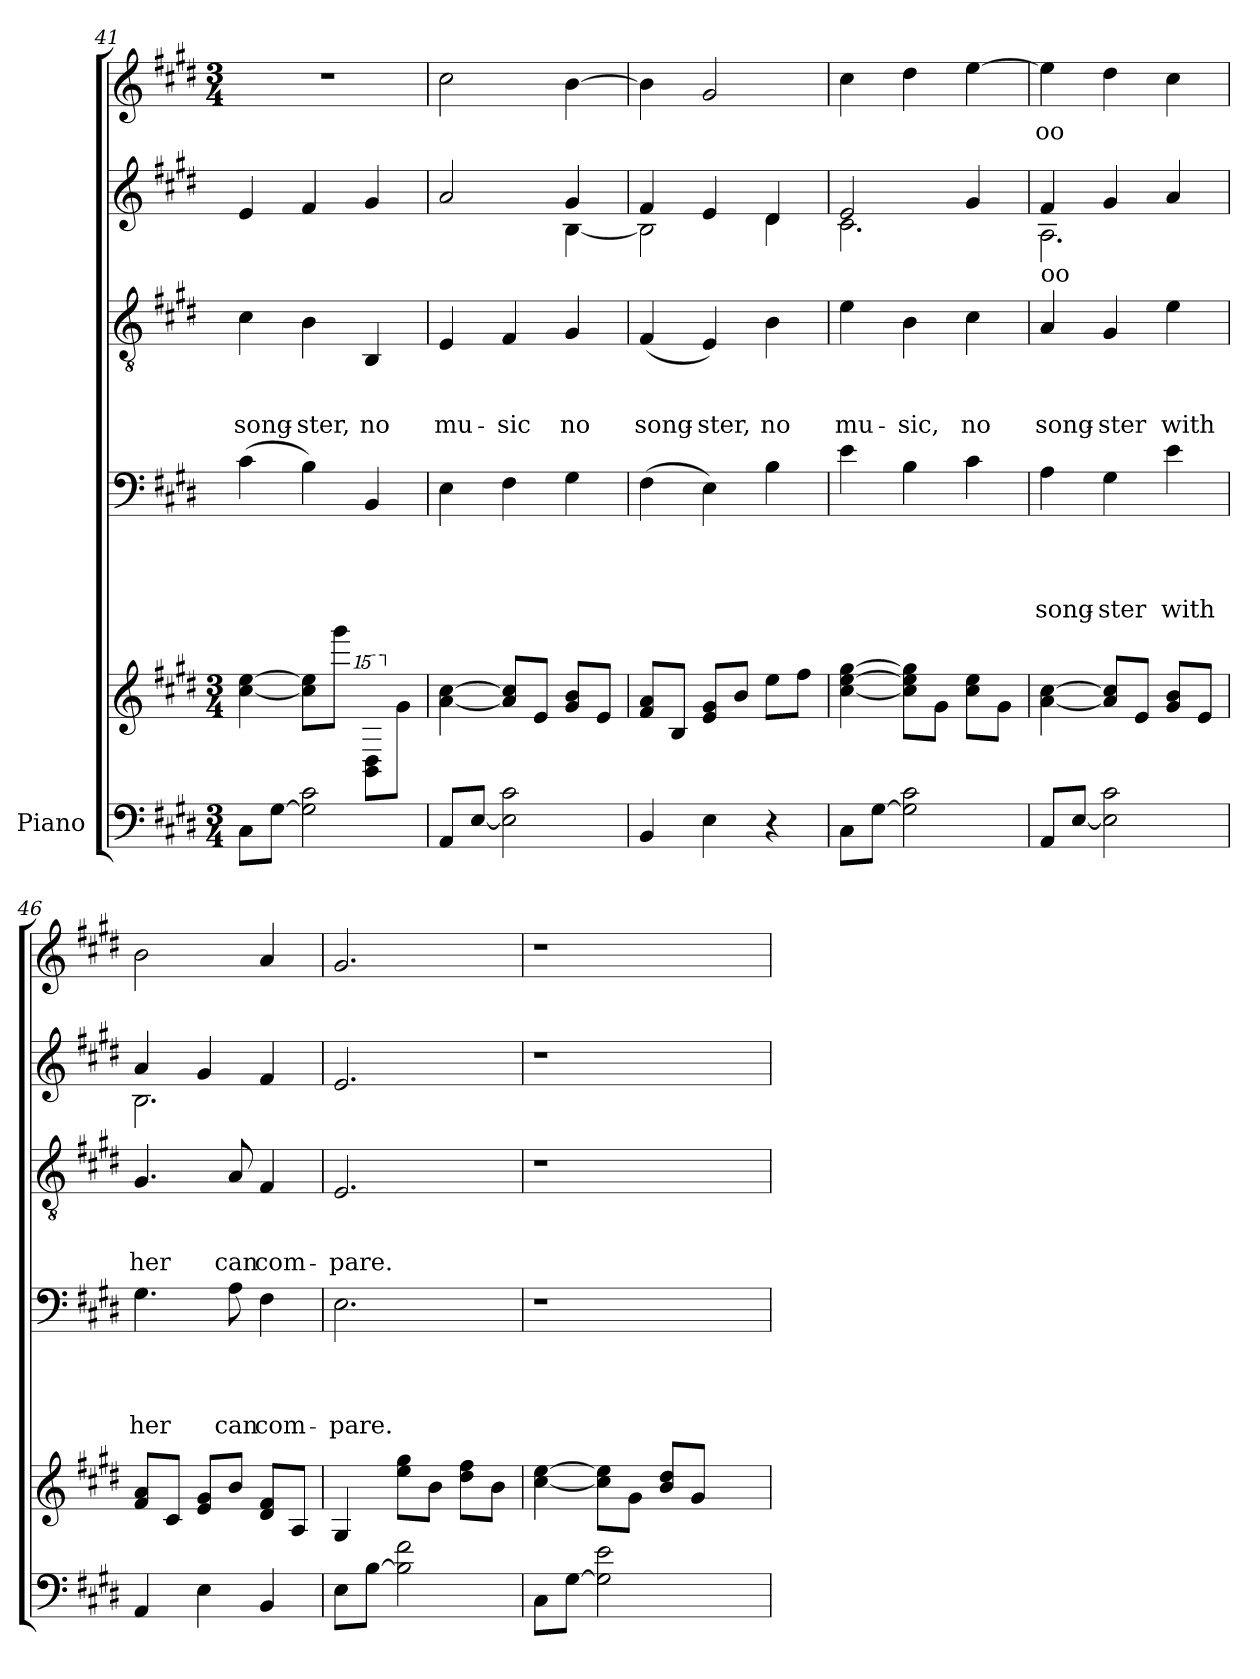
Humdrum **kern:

**kern	**kern	**kern	**text	**text	**text	**text	**kern	**text	**text	**text	**kern	**kern	**text
*part5	*part5	*part4	*part4	*part4	*part4	*part4	*part3	*part3	*part3	*part3	*part2	*part1	*part1
*staff6	*staff5	*staff4	*staff4	*staff4	*staff4	*staff4	*staff3	*staff3	*staff3	*staff3	*staff2	*staff1	*staff1
*I"Piano	*	*	*	*	*	*	*	*	*	*	*	*	*
*clefF4	*clefG2	*clefF4	*	*	*	*	*clefGv2	*	*	*	*clefG2	*clefG2	*
*k[f#c#g#d#]	*k[f#c#g#d#]	*k[f#c#g#d#]	*	*	*	*	*k[f#c#g#d#]	*	*	*	*k[f#c#g#d#]	*k[f#c#g#d#]	*
*E:	*E:	*E:	*	*	*	*	*E:	*	*	*	*E:	*E:	*
*M3/4	*M3/4	*	*	*	*	*	*	*	*	*	*	*M3/4	*
=41	=41	=41	=41	=41	=41	=41	=41	=41	=41	=41	=41	=41	=41
!	!	!	!	!	!	!	!	!	!	!LO:LY:b	!	!LO:N:vis=1	!
8C#\L	[<4cc#\ [>4ee\	(>4c#\	.	.	.	.	4c#\	.	.	song-	4e/	2.r	.
[>8G#\J	.	.	.	.	.	.	.	.	.	.	.	.	.
!	!	!	!	!	!	!	!	!	!	!LO:LY:b	!	!	!
2G#\] 2c#\	8cc#\] 8ee\]L	4B\)	.	.	.	.	4B\	.	.	-ster,	4f#/	.	.
.	8ggg#\J	.	.	.	.	.	.	.	.	.	.	.	.
*	*15ma	*	*	*	*	*	*	*	*	*	*	*	*
!	!	!	!	!	!	!	!	!	!	!LO:LY:b	!	!	!
.	8b\ 8dd#\L	4BB/	.	.	.	.	4BB/	.	.	no	4g#/	.	.
*	*X15ma	*	*	*	*	*	*	*	*	*	*	*	*
.	8g#\J	.	.	.	.	.	.	.	.	.	.	.	.
=42	=42	=42	=42	=42	=42	=42	=42	=42	=42	=42	=42	=42	=42
!	!	!	!	!	!	!	!	!	!	!LO:LY:b	!	!	!
*	*	*	*	*	*	*	*	*	*	*	*^	*	*
8AA/L	[<4a\ [>4cc#\	4E\	.	.	.	.	4E/	.	.	mu-	2a/	2ryy	2cc#\	.
[<8E/J	.	.	.	.	.	.	.	.	.	.	.	.	.	.
!	!	!	!	!	!	!	!	!	!	!LO:LY:b	!	!	!	!
2E\] 2c#\	8a/] 8cc#/]L	4F#\	.	.	.	.	4F#/	.	.	-sic	.	.	.	.
.	8e/J	.	.	.	.	.	.	.	.	.	.	.	.	.
!	!	!	!	!	!	!	!	!	!	!LO:LY:b	!	!	!	!
.	8g#/ 8b/L	4G#\	.	.	.	.	4G#/	.	.	no	4g#/	[<4B\	[>4b\	.
.	8e/J	.	.	.	.	.	.	.	.	.	.	.	.	.
=43	=43	=43	=43	=43	=43	=43	=43	=43	=43	=43	=43	=43	=43	=43
!	!	!	!	!	!	!	!	!	!	!LO:LY:b	!	!	!	!
4BB/	8f#/ 8a/L	(>4F#\	.	.	.	.	(<4F#/	.	.	song-	4f#/	2B\]	4b\]	.
.	8B/J	.	.	.	.	.	.	.	.	.	.	.	.	.
!	!	!	!	!	!	!	!	!	!	!LO:LY:b:rj	!	!	!	!
4E\	8e/ 8g#/L	4E\)	.	.	.	.	4E/)	.	.	-ster,	4e/	.	2g#/	.
.	8b/J	.	.	.	.	.	.	.	.	.	.	.	.	.
!	!	!	!	!	!	!	!	!	!	!LO:LY:b	!	!	!	!
4r	8ee\L	4B\	.	.	.	.	4B\	.	.	no	4d#/	4d#\	.	.
.	8ff#\J	.	.	.	.	.	.	.	.	.	.	.	.	.
=44	=44	=44	=44	=44	=44	=44	=44	=44	=44	=44	=44	=44	=44	=44
!	!	!	!	!	!	!	!	!	!	!LO:LY:b	!	!	!	!
8C#\L	[<4cc#\ [>4ee\ [>4gg#\	4e\	.	.	.	.	4e\	.	.	mu-	2e/	2.c#\	4cc#\	.
[>8G#\J	.	.	.	.	.	.	.	.	.	.	.	.	.	.
!	!	!	!	!	!	!	!	!	!	!LO:LY:b	!	!	!	!
2G#\] 2c#\	8cc#\] 8ee\] 8gg#\]L	4B\	.	.	.	.	4B\	.	.	-sic,	.	.	4dd#\	.
.	8g#\J	.	.	.	.	.	.	.	.	.	.	.	.	.
!	!	!	!	!	!	!	!	!	!	!LO:LY:b	!	!	!	!
.	8cc#\ 8ee\L	4c#\	.	.	.	.	4c#\	.	.	no	4g#/	.	[<4ee\	.
.	8g#\J	.	.	.	.	.	.	.	.	.	.	.	.	.
!!LO:LB:g=z
=45	=45	=45	=45	=45	=45	=45	=45	=45	=45	=45	=45	=45	=45	=45
!	!	!	!	!	!	!	!LO:TX:a:t=oo	!	!	!	!	!	!	!
!	!	!	!	!	!	!LO:LY:b	!	!	!	!LO:LY:b	!	!	!	!LO:LY:b
8AA/L	[<4a\ [>4cc#\	4A\	.	.	.	song-	4A/	.	.	song-	4f#/	2.A\	4ee\]	oo
[<8E/J	.	.	.	.	.	.	.	.	.	.	.	.	.	.
!	!	!	!	!	!	!LO:LY:b:rj	!	!	!	!LO:LY:b:rj	!	!	!	!
2E\] 2c#\	8a/] 8cc#/]L	4G#\	.	.	.	-ster	4G#/	.	.	-ster	4g#/	.	4dd#\	.
.	8e/J	.	.	.	.	.	.	.	.	.	.	.	.	.
!	!	!	!	!	!	!LO:LY:b	!	!	!	!LO:LY:b	!	!	!	!
.	8g#/ 8b/L	4e\	.	.	.	with	4e\	.	.	with	4a/	.	4cc#\	.
.	8e/J	.	.	.	.	.	.	.	.	.	.	.	.	.
=46	=46	=46	=46	=46	=46	=46	=46	=46	=46	=46	=46	=46	=46	=46
!	!	!	!	!	!	!LO:LY:b	!	!	!	!LO:LY:b	!	!	!	!
4AA/	8f#/ 8a/L	4.G#\	.	.	.	her	4.G#/	.	.	her	4a/	2.B\	2b\	.
.	8c#/J	.	.	.	.	.	.	.	.	.	.	.	.	.
4E\	8e/ 8g#/L	.	.	.	.	.	.	.	.	.	4g#/	.	.	.
!	!	!	!	!	!	!LO:LY:b	!	!	!	!LO:LY:b	!	!	!	!
.	8b/J	8A\	.	.	.	can	8A/	.	.	can	.	.	.	.
!	!	!	!	!	!	!LO:LY:b	!	!	!	!LO:LY:b	!	!	!	!
4BB/	8d#/ 8f#/L	4F#\	.	.	.	com-	4F#/	.	.	com-	4f#/	.	4a/	.
.	8A/J	.	.	.	.	.	.	.	.	.	.	.	.	.
*	*	*	*	*	*	*	*	*	*	*	*v	*v	*	*
=47	=47	=47	=47	=47	=47	=47	=47	=47	=47	=47	=47	=47	=47
!	!	!	!	!	!	!LO:LY:b	!	!	!	!LO:LY:b	!	!	!
8E\L	4G#/	2.E\	.	.	.	-pare.	2.E/	.	.	-pare.	2.e/	2.g#/	.
[>8B\J	.	.	.	.	.	.	.	.	.	.	.	.	.
2B\] 2f#\	8ee\ 8gg#\L	.	.	.	.	.	.	.	.	.	.	.	.
.	8b\J	.	.	.	.	.	.	.	.	.	.	.	.
.	8dd#\ 8ff#\L	.	.	.	.	.	.	.	.	.	.	.	.
.	8b\J	.	.	.	.	.	.	.	.	.	.	.	.
=48	=48	=48	=48	=48	=48	=48	=48	=48	=48	=48	=48	=48	=48
!	!	!LO:N:vis=1	!	!	!	!	!LO:N:vis=1	!	!	!	!LO:N:vis=1	!LO:N:vis=1	!
8C#\L	[<4cc#\ [>4ee\	1r	.	.	.	.	1r	.	.	.	1r	2.r	.
[>8G#\J	.	.	.	.	.	.	.	.	.	.	.	.	.
2G#\] 2e\	8cc#\] 8ee\]L	.	.	.	.	.	.	.	.	.	.	.	.
.	8g#\J	.	.	.	.	.	.	.	.	.	.	.	.
.	8b/ 8dd#/L	.	.	.	.	.	.	.	.	.	.	.	.
.	8g#/J	.	.	.	.	.	.	.	.	.	.	.	.
4ryy	4ryy	.	.	.	.	.	.	.	.	.	.	4ryy	.
=	=	=	=	=	=	=	=	=	=	=	=	=	=
*-	*-	*-	*-	*-	*-	*-	*-	*-	*-	*-	*-	*-	*-
